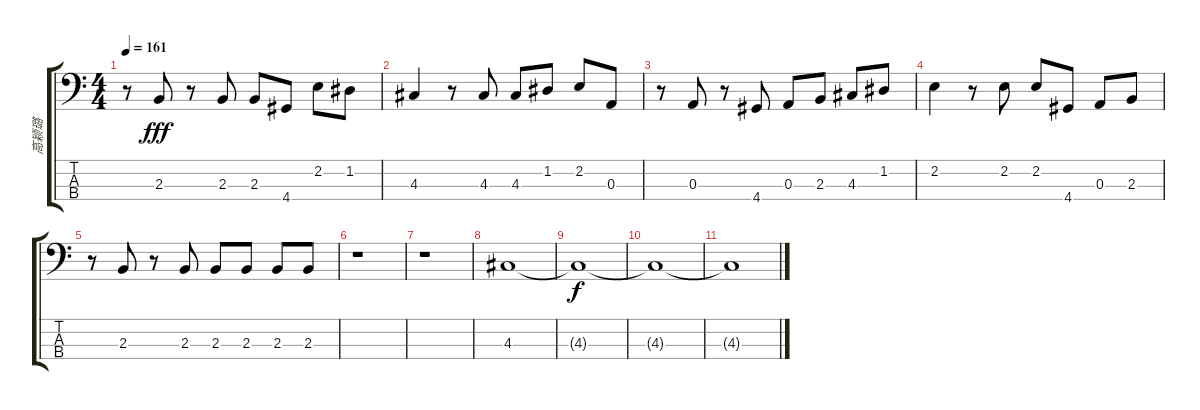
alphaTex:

\track ("高颖璐" "高颖璐") {instrument electricbassfinger}
\staff {score tabs}
\tuning (G2 D2 A1 E1) {hide}
\ts (4 4)
\tempo 161
\clef f4
\ks c
r.8{dy fff} 2.3.8 r.8 2.3.8 2.3.8 4.4.8 2.2.8 1.2.8 |
4.3.4 r.8 4.3.8 4.3.8 1.2.8 2.2.8 0.3.8 |
r.8 0.3.8 r.8 4.4.8 0.3.8 2.3.8 4.3.8 1.2.8 |
2.2.4 r.8 2.2.8 2.2.8 4.4.8 0.3.8 2.3.8 |
r.8 2.3.8 r.8 2.3.8 2.3.8 2.3.8 2.3.8 2.3.8 |
r.1 |
r.1 |
4.3.1 |
4.3{t}.1{dy f} |
4.3{t}.1 |
4.3{t}.1
